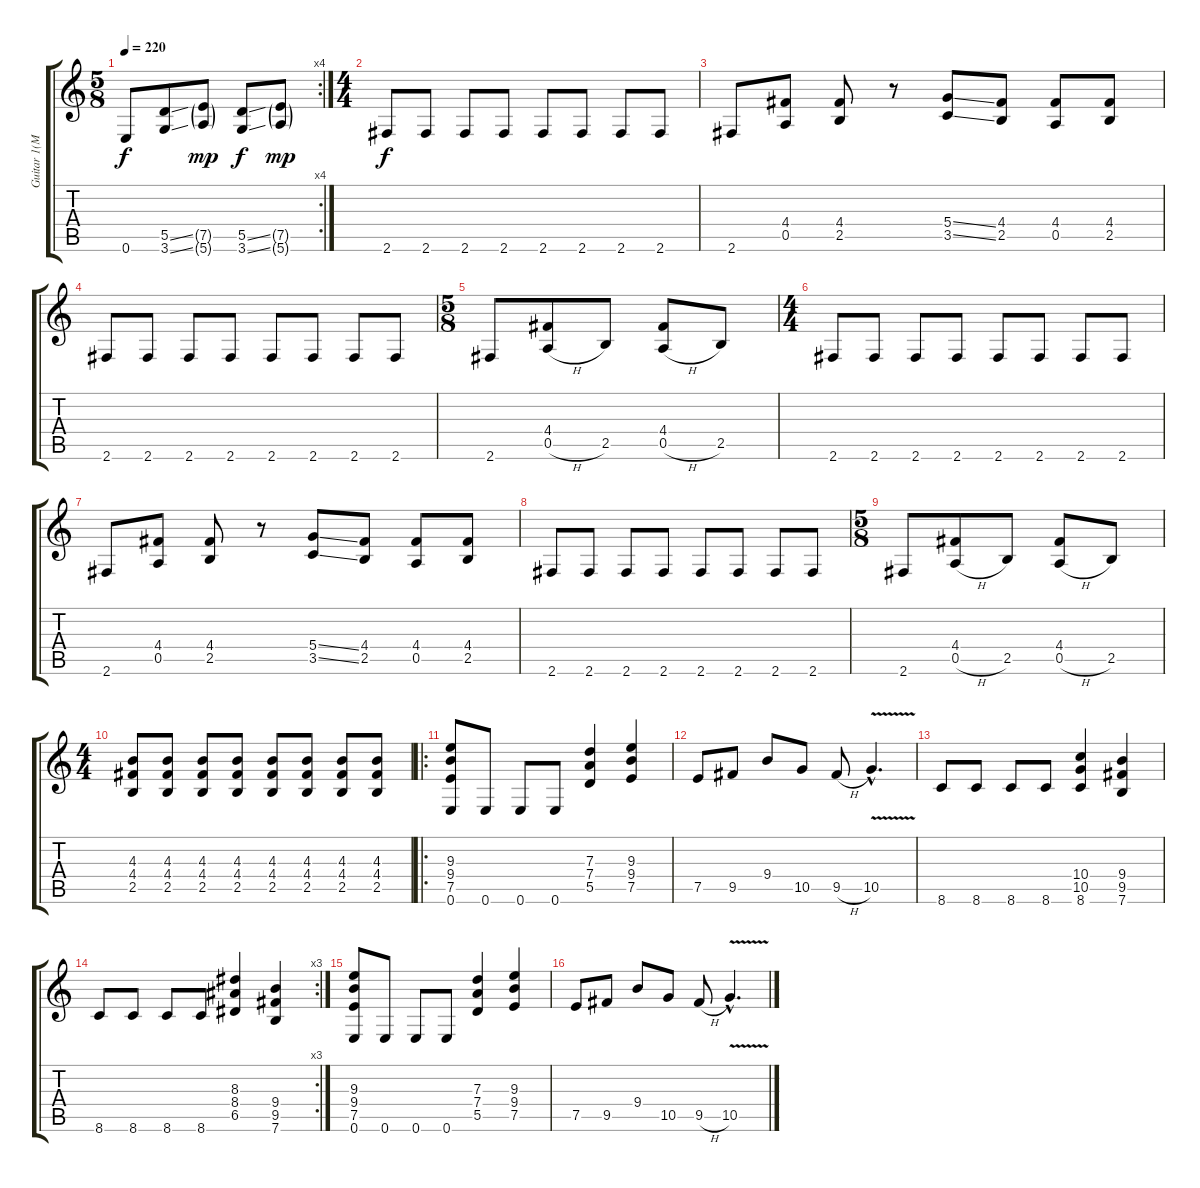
\track ("Guitar 1(Main Rhythm)" "Guitar 1(M") {instrument distortionguitar}
\staff {score tabs}
\tuning (E4 B3 G3 D3 A2 E2) {hide}
\rc 4
\ts (5 8)
\tempo 220
\clef g2
\ks c
0.6.8{dy f} (5.5{ss} 3.6{ss}).8 (7.5{g} 5.6{g}).8{dy mp} (5.5{ss} 3.6{ss}).8{dy f} (7.5{g} 5.6{g}).8{dy mp} |
\ts (4 4)
2.6.8{dy f} 2.6.8 2.6.8 2.6.8 2.6.8 2.6.8 2.6.8 2.6.8 |
2.6.8 (4.4 0.5).8 (4.4 2.5).8 r.8 (5.4{ss} 3.5{ss}).8 (4.4 2.5).8 (4.4 0.5).8 (4.4 2.5).8 |
2.6.8 2.6.8 2.6.8 2.6.8 2.6.8 2.6.8 2.6.8 2.6.8 |
\ts (5 8)
2.6.8 (4.4 0.5{h}).8 2.5.8 (4.4 0.5{h}).8 2.5.8 |
\ts (4 4)
2.6.8 2.6.8 2.6.8 2.6.8 2.6.8 2.6.8 2.6.8 2.6.8 |
2.6.8 (4.4 0.5).8 (4.4 2.5).8 r.8 (5.4{ss} 3.5{ss}).8 (4.4 2.5).8 (4.4 0.5).8 (4.4 2.5).8 |
2.6.8 2.6.8 2.6.8 2.6.8 2.6.8 2.6.8 2.6.8 2.6.8 |
\ts (5 8)
2.6.8 (4.4 0.5{h}).8 2.5.8 (4.4 0.5{h}).8 2.5.8 |
\ts (4 4)
(4.3 4.4 2.5).8 (4.3 4.4 2.5).8 (4.3 4.4 2.5).8 (4.3 4.4 2.5).8 (4.3 4.4 2.5).8 (4.3 4.4 2.5).8 (4.3 4.4 2.5).8 (4.3 4.4 2.5).8 |
\ro
(9.3 9.4 7.5 0.6).8 0.6.8 0.6.8 0.6.8 (7.3 7.4 5.5).4 (9.3 9.4 7.5).4 |
7.5.8 9.5.8 9.4.8 10.5.8 9.5{h}.8 10.5{v hac}.4{d} |
8.6.8 8.6.8 8.6.8 8.6.8 (10.4 10.5 8.6).4 (9.4 9.5 7.6).4 |
\rc 3
8.6.8 8.6.8 8.6.8 8.6.8 (8.3 8.4 6.5).4 (9.4 9.5 7.6).4 |
(9.3 9.4 7.5 0.6).8 0.6.8 0.6.8 0.6.8 (7.3 7.4 5.5).4 (9.3 9.4 7.5).4 |
7.5.8 9.5.8 9.4.8 10.5.8 9.5{h}.8 10.5{v hac}.4{d}
